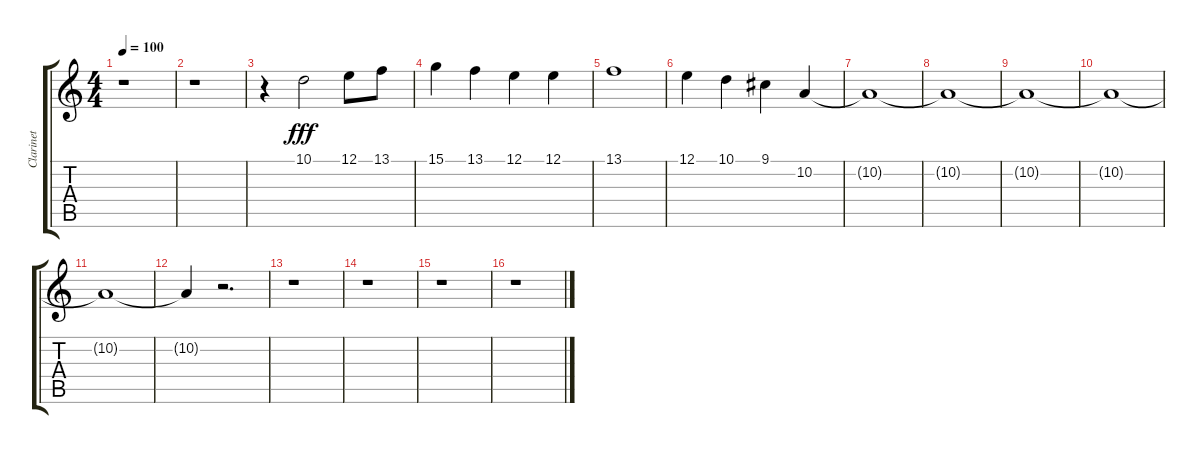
\track ("Clarinet" "Clarinet") {instrument clarinet}
\staff {score tabs}
\tuning (E4 B3 G3 D3 A2 E2) {hide}
\ts (4 4)
\tempo 100
\clef g2
\ks c
r.1{dy fff} |
r.1 |
r.4 10.1.2 12.1.8 13.1.8 |
15.1.4 13.1.4 12.1.4 12.1.4 |
13.1.1 |
12.1.4 10.1.4 9.1.4 10.2.4 |
10.2{t}.1 |
10.2{t}.1 |
10.2{t}.1 |
10.2{t}.1 |
10.2{t}.1 |
10.2{t}.4 r.2{d} |
r.1 |
r.1 |
r.1 |
r.1
